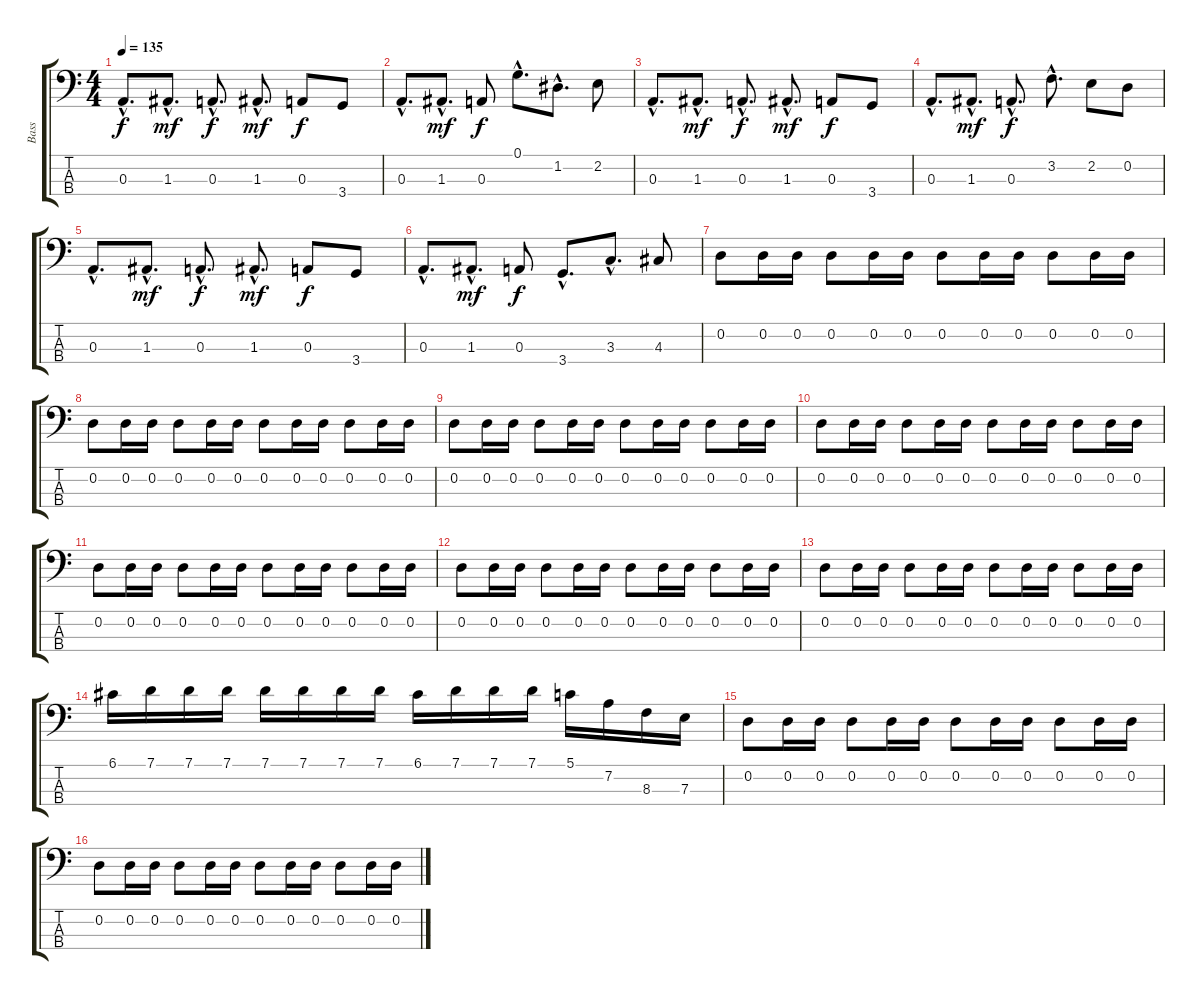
\track ("Bass" "Bass") {instrument electricbasspick}
\staff {score tabs}
\tuning (G2 D2 A1 E1) {hide}
\ts (4 4)
\tempo 135
\clef f4
\ks c
0.3{hac}.8{d dy f} 1.3{hac}.8{d dy mf} 0.3{hac}.8{d dy f} 1.3{hac}.8{d dy mf} 0.3.8{dy f} 3.4.8 |
0.3{hac}.8{d} 1.3{hac}.8{d dy mf} 0.3.8{dy f} 0.1{hac}.8{d} 1.2{hac}.8{d} 2.2.8 |
0.3{hac}.8{d} 1.3{hac}.8{d dy mf} 0.3{hac}.8{d dy f} 1.3{hac}.8{d dy mf} 0.3.8{dy f} 3.4.8 |
0.3{hac}.8{d} 1.3{hac}.8{d dy mf} 0.3{hac}.8{d dy f} 3.2{hac}.8{d} 2.2.8 0.2.8 |
0.3{hac}.8{d} 1.3{hac}.8{d dy mf} 0.3{hac}.8{d dy f} 1.3{hac}.8{d dy mf} 0.3.8{dy f} 3.4.8 |
0.3{hac}.8{d} 1.3{hac}.8{d dy mf} 0.3.8{dy f} 3.4{hac}.8{d} 3.3{hac}.8{d} 4.3.8 |
0.2.8 0.2.16 0.2.16 0.2.8 0.2.16 0.2.16 0.2.8 0.2.16 0.2.16 0.2.8 0.2.16 0.2.16 |
0.2.8 0.2.16 0.2.16 0.2.8 0.2.16 0.2.16 0.2.8 0.2.16 0.2.16 0.2.8 0.2.16 0.2.16 |
0.2.8 0.2.16 0.2.16 0.2.8 0.2.16 0.2.16 0.2.8 0.2.16 0.2.16 0.2.8 0.2.16 0.2.16 |
0.2.8 0.2.16 0.2.16 0.2.8 0.2.16 0.2.16 0.2.8 0.2.16 0.2.16 0.2.8 0.2.16 0.2.16 |
0.2.8 0.2.16 0.2.16 0.2.8 0.2.16 0.2.16 0.2.8 0.2.16 0.2.16 0.2.8 0.2.16 0.2.16 |
0.2.8 0.2.16 0.2.16 0.2.8 0.2.16 0.2.16 0.2.8 0.2.16 0.2.16 0.2.8 0.2.16 0.2.16 |
0.2.8 0.2.16 0.2.16 0.2.8 0.2.16 0.2.16 0.2.8 0.2.16 0.2.16 0.2.8 0.2.16 0.2.16 |
6.1.16 7.1.16 7.1.16 7.1.16 7.1.16 7.1.16 7.1.16 7.1.16 6.1.16 7.1.16 7.1.16 7.1.16 5.1.16 7.2.16 8.3.16 7.3.16 |
0.2.8 0.2.16 0.2.16 0.2.8 0.2.16 0.2.16 0.2.8 0.2.16 0.2.16 0.2.8 0.2.16 0.2.16 |
0.2.8 0.2.16 0.2.16 0.2.8 0.2.16 0.2.16 0.2.8 0.2.16 0.2.16 0.2.8 0.2.16 0.2.16
